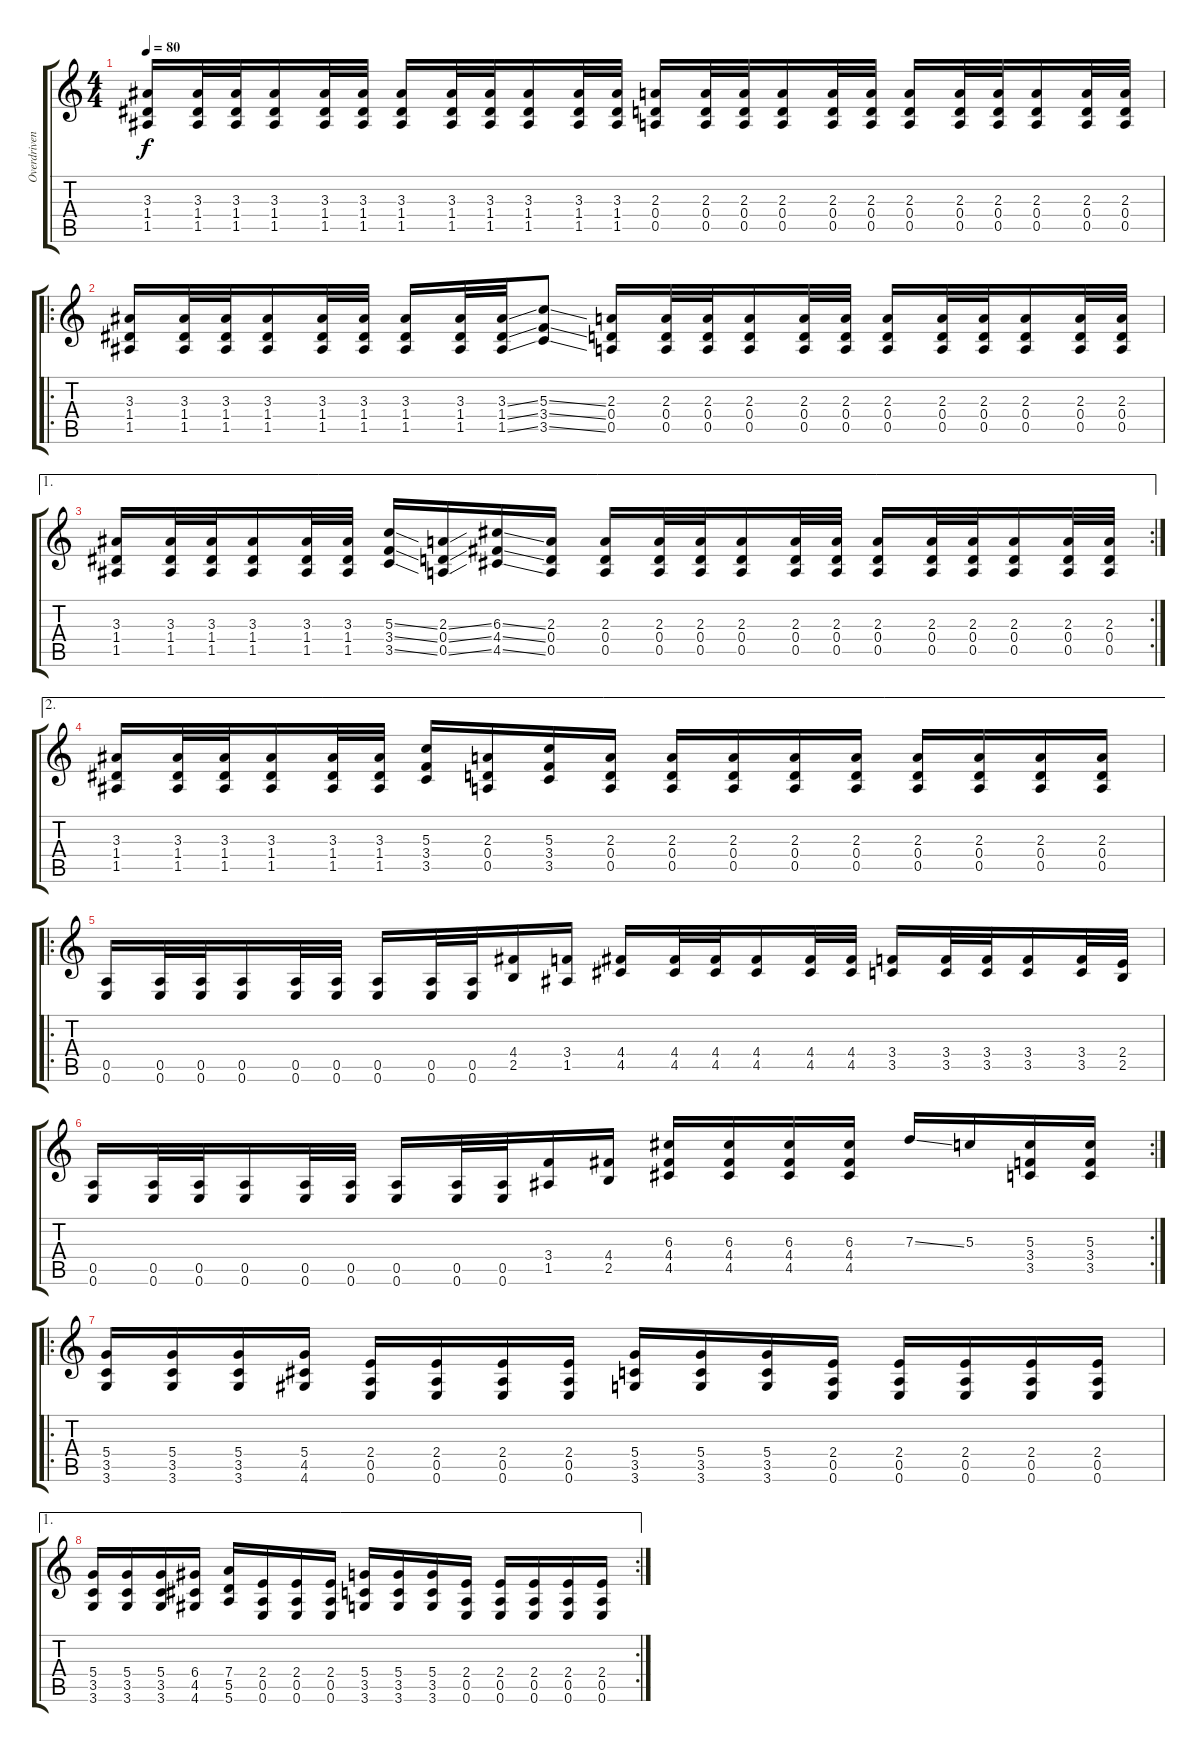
\track ("Overdriven" "Overdriven") {instrument overdrivenguitar}
\staff {score tabs}
\tuning (E4 B3 G3 D3 A2 E2) {hide}
\ts (4 4)
\tempo 80
\clef g2
\ks c
(3.3 1.4 1.5).16{dy f} (3.3 1.4 1.5).32 (3.3 1.4 1.5).32 (3.3 1.4 1.5).16 (3.3 1.4 1.5).32 (3.3 1.4 1.5).32 (3.3 1.4 1.5).16 (3.3 1.4 1.5).32 (3.3 1.4 1.5).32 (3.3 1.4 1.5).16 (3.3 1.4 1.5).32 (3.3 1.4 1.5).32 (2.3 0.4 0.5).16 (2.3 0.4 0.5).32 (2.3 0.4 0.5).32 (2.3 0.4 0.5).16 (2.3 0.4 0.5).32 (2.3 0.4 0.5).32 (2.3 0.4 0.5).16 (2.3 0.4 0.5).32 (2.3 0.4 0.5).32 (2.3 0.4 0.5).16 (2.3 0.4 0.5).32 (2.3 0.4 0.5).32 |
\ro
\section ("" "")
(3.3 1.4 1.5).16 (3.3 1.4 1.5).32 (3.3 1.4 1.5).32 (3.3 1.4 1.5).16 (3.3 1.4 1.5).32 (3.3 1.4 1.5).32 (3.3 1.4 1.5).16 (3.3 1.4 1.5).32 (3.3{ss} 1.4{ss} 1.5{ss}).32 (5.3{ss} 3.4{ss} 3.5{ss}).8 (2.3 0.4 0.5).16 (2.3 0.4 0.5).32 (2.3 0.4 0.5).32 (2.3 0.4 0.5).16 (2.3 0.4 0.5).32 (2.3 0.4 0.5).32 (2.3 0.4 0.5).16 (2.3 0.4 0.5).32 (2.3 0.4 0.5).32 (2.3 0.4 0.5).16 (2.3 0.4 0.5).32 (2.3 0.4 0.5).32 |
\ae 1
\rc 2
(3.3 1.4 1.5).16 (3.3 1.4 1.5).32 (3.3 1.4 1.5).32 (3.3 1.4 1.5).16 (3.3 1.4 1.5).32 (3.3 1.4 1.5).32 (5.3{ss} 3.4{ss} 3.5{ss}).16 (2.3{ss} 0.4{ss} 0.5{ss}).16 (6.3{ss} 4.4{ss} 4.5{ss}).16 (2.3 0.4 0.5).16 (2.3 0.4 0.5).16 (2.3 0.4 0.5).32 (2.3 0.4 0.5).32 (2.3 0.4 0.5).16 (2.3 0.4 0.5).32 (2.3 0.4 0.5).32 (2.3 0.4 0.5).16 (2.3 0.4 0.5).32 (2.3 0.4 0.5).32 (2.3 0.4 0.5).16 (2.3 0.4 0.5).32 (2.3 0.4 0.5).32 |
\ae 2
(3.3 1.4 1.5).16 (3.3 1.4 1.5).32 (3.3 1.4 1.5).32 (3.3 1.4 1.5).16 (3.3 1.4 1.5).32 (3.3 1.4 1.5).32 (5.3 3.4 3.5).16 (2.3 0.4 0.5).16 (5.3 3.4 3.5).16 (2.3 0.4 0.5).16 (2.3 0.4 0.5).16 (2.3 0.4 0.5).16 (2.3 0.4 0.5).16 (2.3 0.4 0.5).16 (2.3 0.4 0.5).16 (2.3 0.4 0.5).16 (2.3 0.4 0.5).16 (2.3 0.4 0.5).16 |
\ro
\section ("" "")
(0.5 0.6).16 (0.5 0.6).32 (0.5 0.6).32 (0.5 0.6).16 (0.5 0.6).32 (0.5 0.6).32 (0.5 0.6).16 (0.5 0.6).32 (0.5 0.6).32 (4.4 2.5).16 (3.4 1.5).16 (4.4 4.5).16 (4.4 4.5).32 (4.4 4.5).32 (4.4 4.5).16 (4.4 4.5).32 (4.4 4.5).32 (3.4 3.5).16 (3.4 3.5).32 (3.4 3.5).32 (3.4 3.5).16 (3.4 3.5).32 (2.4 2.5).32 |
\rc 2
(0.5 0.6).16 (0.5 0.6).32 (0.5 0.6).32 (0.5 0.6).16 (0.5 0.6).32 (0.5 0.6).32 (0.5 0.6).16 (0.5 0.6).32 (0.5 0.6).32 (3.4 1.5).16 (4.4 2.5).16 (6.3 4.4 4.5).16 (6.3 4.4 4.5).16 (6.3 4.4 4.5).16 (6.3 4.4 4.5).16 7.3{ss}.16 5.3.16 (5.3 3.4 3.5).16 (5.3 3.4 3.5).16 |
\ro
(5.4 3.5 3.6).16 (5.4 3.5 3.6).16 (5.4 3.5 3.6).16 (5.4 4.5 4.6).16 (2.4 0.5 0.6).16 (2.4 0.5 0.6).16 (2.4 0.5 0.6).16 (2.4 0.5 0.6).16 (5.4 3.5 3.6).16 (5.4 3.5 3.6).16 (5.4 3.5 3.6).16 (2.4 0.5 0.6).16 (2.4 0.5 0.6).16 (2.4 0.5 0.6).16 (2.4 0.5 0.6).16 (2.4 0.5 0.6).16 |
\ae 1
\rc 2
(5.4 3.5 3.6).16 (5.4 3.5 3.6).16 (5.4 3.5 3.6).16 (6.4 4.5 4.6).16 (7.4 5.5 5.6).16 (2.4 0.5 0.6).16 (2.4 0.5 0.6).16 (2.4 0.5 0.6).16 (5.4 3.5 3.6).16 (5.4 3.5 3.6).16 (5.4 3.5 3.6).16 (2.4 0.5 0.6).16 (2.4 0.5 0.6).16 (2.4 0.5 0.6).16 (2.4 0.5 0.6).16 (2.4 0.5 0.6).16
